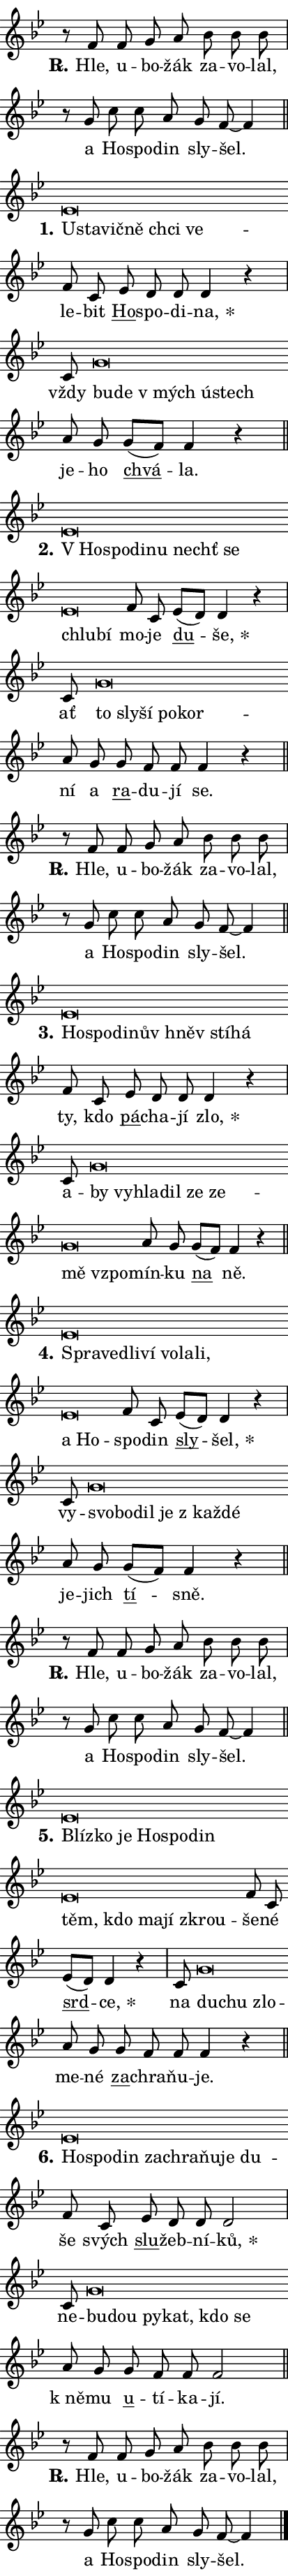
\version "2.22.1"
\header { tagline = "" }
\paper {
  indent = 0\cm
  top-margin = 0\cm
  right-margin = 0\cm
  bottom-margin = 0\cm
  left-margin = 0\cm
  paper-width = 7\cm
  page-breaking = #ly:one-page-breaking
  system-system-spacing.basic-distance = #11
  score-system-spacing.basic-distance = #11.3
  ragged-last = ##f
}


%% Author: Thomas Morley
%% https://lists.gnu.org/archive/html/lilypond-user/2020-05/msg00002.html
#(define (line-position grob)
"Returns position of @var[grob} in current system:
   @code{'start}, if at first time-step
   @code{'end}, if at last time-step
   @code{'middle} otherwise
"
  (let* ((col (ly:item-get-column grob))
         (ln (ly:grob-object col 'left-neighbor))
         (rn (ly:grob-object col 'right-neighbor))
         (col-to-check-left (if (ly:grob? ln) ln col))
         (col-to-check-right (if (ly:grob? rn) rn col))
         (break-dir-left
           (and
             (ly:grob-property col-to-check-left 'non-musical #f)
             (ly:item-break-dir col-to-check-left)))
         (break-dir-right
           (and
             (ly:grob-property col-to-check-right 'non-musical #f)
             (ly:item-break-dir col-to-check-right))))
        (cond ((eqv? 1 break-dir-left) 'start)
              ((eqv? -1 break-dir-right) 'end)
              (else 'middle))))

#(define (tranparent-at-line-position vctor)
  (lambda (grob)
  "Relying on @code{line-position} select the relevant enry from @var{vctor}.
Used to determine transparency,"
    (case (line-position grob)
      ((end) (not (vector-ref vctor 0)))
      ((middle) (not (vector-ref vctor 1)))
      ((start) (not (vector-ref vctor 2))))))

noteHeadBreakVisibility =
#(define-music-function (break-visibility)(vector?)
"Makes @code{NoteHead}s transparent relying on @var{break-visibility}"
#{
  \override NoteHead.transparent =
    #(tranparent-at-line-position break-visibility)
#})

#(define delete-ledgers-for-transparent-note-heads
  (lambda (grob)
    "Reads whether a @code{NoteHead} is transparent.
If so this @code{NoteHead} is removed from @code{'note-heads} from
@var{grob}, which is supposed to be @code{LedgerLineSpanner}.
As a result ledgers are not printed for this @code{NoteHead}"
    (let* ((nhds-array (ly:grob-object grob 'note-heads))
           (nhds-list
             (if (ly:grob-array? nhds-array)
                 (ly:grob-array->list nhds-array)
                 '()))
           ;; Relies on the transparent-property being done before
           ;; Staff.LedgerLineSpanner.after-line-breaking is executed.
           ;; This is fragile ...
           (to-keep
             (remove
               (lambda (nhd)
                 (ly:grob-property nhd 'transparent #f))
               nhds-list)))
      ;; TODO find a better method to iterate over grob-arrays, similiar
      ;; to filter/remove etc for lists
      ;; For now rebuilt from scratch
      (set! (ly:grob-object grob 'note-heads)  '())
      (for-each
        (lambda (nhd)
          (ly:pointer-group-interface::add-grob grob 'note-heads nhd))
        to-keep))))

hideNotes = {
  \noteHeadBreakVisibility #begin-of-line-visible
}
unHideNotes = {
  \noteHeadBreakVisibility #all-visible
}

% work-around for resetting accidentals
% https://lilypond.org/doc/v2.23/Documentation/notation/displaying-rhythms#unmetered-music
cadenzaMeasure = {
  \cadenzaOff
  \partial 1024 s1024
  \cadenzaOn
}

#(define-markup-command (accent layout props text) (markup?)
  "Underline accented syllable"
  (interpret-markup layout props
    #{\markup \override #'(offset . 4.3) \underline { #text }#}))

responsum = \markup \concat {
  "R" \hspace #-1.05 \path #0.1 #'((moveto 0 0.07) (lineto 0.9 0.8)) \hspace #0.05 "."
}

\layout {
    \context {
        \Staff
        \remove "Time_signature_engraver"
        \override LedgerLineSpanner.after-line-breaking = #delete-ledgers-for-transparent-note-heads
    }
    \context {
        \Voice {
            \override NoteHead.output-attributes = #'((class . "notehead"))
            \override Hairpin.height = #0.55
        }
    }
    \context {
        \Lyrics {
            \override StanzaNumber.output-attributes = #'((class . "stanzanumber"))
            \override LyricSpace.minimum-distance = #0.9
            \override LyricText.font-name = #"TeX Gyre Schola"
            \override LyricText.font-size = 1
            \override StanzaNumber.font-name = #"TeX Gyre Schola Bold"
            \override StanzaNumber.font-size = 1
        }
    }
}

% magnetic-lyrics.ily
%
%   written by
%     Jean Abou Samra <jean@abou-samra.fr>
%     Werner Lemberg <wl@gnu.org>
%
%   adapted by
%     Jiri Hon <jiri.hon@gmail.com>
%
% Version 2022-Apr-15

% https://www.mail-archive.com/lilypond-user@gnu.org/msg149350.html

#(define (Left_hyphen_pointer_engraver context)
   "Collect syllable-hyphen-syllable occurrences in lyrics and store
them in properties.  This engraver only looks to the left.  For
example, if the lyrics input is @code{foo -- bar}, it does the
following.

@itemize @bullet
@item
Set the @code{text} property of the @code{LyricHyphen} grob between
@q{foo} and @q{bar} to @code{foo}.

@item
Set the @code{left-hyphen} property of the @code{LyricText} grob with
text @q{foo} to the @code{LyricHyphen} grob between @q{foo} and
@q{bar}.
@end itemize

Use this auxiliary engraver in combination with the
@code{lyric-@/text::@/apply-@/magnetic-@/offset!} hook."
   (let ((hyphen #f)
         (text #f))
     (make-engraver
      (acknowledgers
       ((lyric-syllable-interface engraver grob source-engraver)
        (set! text grob)))
      (end-acknowledgers
       ((lyric-hyphen-interface engraver grob source-engraver)
        ;(when (not (grob::has-interface grob 'lyric-space-interface))
          (set! hyphen grob)));)
      ((stop-translation-timestep engraver)
       (when (and text hyphen)
         (ly:grob-set-object! text 'left-hyphen hyphen))
       (set! text #f)
       (set! hyphen #f)))))

#(define (lyric-text::apply-magnetic-offset! grob)
   "If the space between two syllables is less than the value in
property @code{LyricText@/.details@/.squash-threshold}, move the right
syllable to the left so that it gets concatenated with the left
syllable.

Use this function as a hook for
@code{LyricText@/.after-@/line-@/breaking} if the
@code{Left_@/hyphen_@/pointer_@/engraver} is active."
   (let ((hyphen (ly:grob-object grob 'left-hyphen #f)))
     (when hyphen
       (let ((left-text (ly:spanner-bound hyphen LEFT)))
         (when (grob::has-interface left-text 'lyric-syllable-interface)
           (let* ((common (ly:grob-common-refpoint grob left-text X))
                  (this-x-ext (ly:grob-extent grob common X))
                  (left-x-ext
                   (begin
                     ;; Trigger magnetism for left-text.
                     (ly:grob-property left-text 'after-line-breaking)
                     (ly:grob-extent left-text common X)))
                  ;; `delta` is the gap width between two syllables.
                  (delta (- (interval-start this-x-ext)
                            (interval-end left-x-ext)))
                  (details (ly:grob-property grob 'details))
                  (threshold (assoc-get 'squash-threshold details 0.2)))
             (when (< delta threshold)
               (let* (;; We have to manipulate the input text so that
                      ;; ligatures crossing syllable boundaries are not
                      ;; disabled.  For languages based on the Latin
                      ;; script this is essentially a beautification.
                      ;; However, for non-Western scripts it can be a
                      ;; necessity.
                      (lt (ly:grob-property left-text 'text))
                      (rt (ly:grob-property grob 'text))
                      (is-space (grob::has-interface hyphen 'lyric-space-interface))
                      (space (if is-space " " ""))
                      (space-markup (grob-interpret-markup grob " "))
                      (space-size (interval-length (ly:stencil-extent space-markup X)))
                      (extra-delta (if is-space space-size 0))
                      ;; Append new syllable.
                      (ltrt-space (if (and (string? lt) (string? rt))
                                (string-append lt space rt)
                                (make-concat-markup (list lt space rt))))
                      ;; Right-align `ltrt` to the right side.
                      (ltrt-space-markup (grob-interpret-markup
                               grob
                               (make-translate-markup
                                (cons (interval-length this-x-ext) 0)
                                (make-right-align-markup ltrt-space)))))
                 (begin
                   ;; Don't print `left-text`.
                   (ly:grob-set-property! left-text 'stencil #f)
                   ;; Set text and stencil (which holds all collected
                   ;; syllables so far) and shift it to the left.
                   (ly:grob-set-property! grob 'text ltrt-space)
                   (ly:grob-set-property! grob 'stencil ltrt-space-markup)
                   (ly:grob-translate-axis! grob (- (- delta extra-delta)) X))))))))))


#(define (lyric-hyphen::displace-bounds-first grob)
   ;; Make very sure this callback isn't triggered too early.
   (let ((left (ly:spanner-bound grob LEFT))
         (right (ly:spanner-bound grob RIGHT)))
     (ly:grob-property left 'after-line-breaking)
     (ly:grob-property right 'after-line-breaking)
     (ly:lyric-hyphen::print grob)))

squashThreshold = #0.4

\layout {
  \context {
    \Lyrics
    \consists #Left_hyphen_pointer_engraver
    \override LyricText.after-line-breaking =
      #lyric-text::apply-magnetic-offset!
    \override LyricHyphen.stencil = #lyric-hyphen::displace-bounds-first
    \override LyricText.details.squash-threshold = \squashThreshold
    \override LyricHyphen.minimum-distance = 0
    \override LyricHyphen.minimum-length = \squashThreshold
  }
}

squash = \override LyricText.details.squash-threshold = 9999
unSquash = \override LyricText.details.squash-threshold = \squashThreshold

left = \override LyricText.self-alignment-X = #LEFT
unLeft = \revert LyricText.self-alignment-X

starOffset = #(lambda (grob) 
                (let ((x_offset (ly:self-alignment-interface::aligned-on-x-parent grob)))
                  (if (= x_offset 0) 0 (+ x_offset 1.2))))

star = #(define-music-function (syllable)(string?)
"Append star separator at the end of a syllable"
#{
  \once \override LyricText.X-offset = #starOffset
  \lyricmode { \markup {
    #syllable
    \override #'((font-name . "TeX Gyre Schola Bold")) \hspace #0.2 \lower #0.65 \larger "*"
  } }
#})

starAccent = #(define-music-function (syllable)(string?)
"Append star separator at the end of a syllable and make accent"
#{
  \once \override LyricText.X-offset = #starOffset
  \lyricmode { \markup {
    \accent #syllable
    \override #'((font-name . "TeX Gyre Schola Bold")) \hspace #0.2 \lower #0.65 \larger "*"
  } }
#})

breath = #(define-music-function (syllable)(string?)
"Append breathing indicator at the end of a syllable"
#{
  \lyricmode { \markup { #syllable "+" } }
#})

optionalBreath = #(define-music-function (syllable)(string?)
"Append optional breathing indicator at the end of a syllable"
#{
  \lyricmode { \markup { #syllable "(+)" } }
#})


\score {
    <<
        \new Voice = "melody" { \cadenzaOn \key bes \major \relative { r8 f' f g a bes bes bes \cadenzaMeasure \bar "|" r g c c a g f~ f4 \cadenzaMeasure \bar "||" \break } }
        \new Lyrics \lyricsto "melody" { \lyricmode { \set stanza = \responsum
Hle, u -- bo -- žák za -- vo -- lal, a Ho -- spo -- din sly -- šel. } }
    >>
    \layout {}
}

\score {
    <<
        \new Voice = "melody" { \cadenzaOn \key bes \major \relative { es'\breve*1/16 \hideNotes \breve*1/16 \bar "" \breve*1/16 \bar "" \breve*1/16 \bar "" \breve*1/16 \breve*1/16 \bar "" \unHideNotes f8 c \bar "" es d d d4 r \cadenzaMeasure \bar "|" c8 g'\breve*1/16 \hideNotes \breve*1/16 \bar "" \breve*1/16 \bar "" \breve*1/16 \breve*1/16 \bar "" \unHideNotes a8 g \bar "" g[( f)] f4 r \cadenzaMeasure \bar "||" \break } }
        \new Lyrics \lyricsto "melody" { \lyricmode { \set stanza = "1."
\left U -- \squash sta -- vič -- ně chci ve -- \unLeft \unSquash le -- bit \markup \accent Ho -- spo -- di -- \star na, vždy \left bu -- \squash de "v mých" ú -- stech \unLeft \unSquash je -- ho \markup \accent chvá -- la. } }
    >>
    \layout {}
}

\score {
    <<
        \new Voice = "melody" { \cadenzaOn \key bes \major \relative { es'\breve*1/16 \hideNotes \breve*1/16 \bar "" \breve*1/16 \bar "" \breve*1/16 \bar "" \breve*1/16 \bar "" \breve*1/16 \bar "" \breve*1/16 \breve*1/16 \bar "" \unHideNotes f8 c \bar "" es[( d)] d4 r \cadenzaMeasure \bar "|" c8 g'\breve*1/16 \hideNotes \breve*1/16 \bar "" \breve*1/16 \bar "" \breve*1/16 \breve*1/16 \bar "" \unHideNotes a8 g \bar "" g f f f4 r \cadenzaMeasure \bar "||" \break } }
        \new Lyrics \lyricsto "melody" { \lyricmode { \set stanza = "2."
\left "V Ho" -- \squash spo -- di -- nu nechť se chlu -- bí \unLeft \unSquash mo -- je \markup \accent du -- \star še, ať \left to \squash sly -- ší po -- kor -- \unLeft \unSquash ní a \markup \accent ra -- du -- jí se. } }
    >>
    \layout {}
}

\score {
    <<
        \new Voice = "melody" { \cadenzaOn \key bes \major \relative { r8 f' f g a bes bes bes \cadenzaMeasure \bar "|" r g c c a g f~ f4 \cadenzaMeasure \bar "||" \break } }
        \new Lyrics \lyricsto "melody" { \lyricmode { \set stanza = \responsum
Hle, u -- bo -- žák za -- vo -- lal, a Ho -- spo -- din sly -- šel. } }
    >>
    \layout {}
}

\score {
    <<
        \new Voice = "melody" { \cadenzaOn \key bes \major \relative { es'\breve*1/16 \hideNotes \breve*1/16 \bar "" \breve*1/16 \bar "" \breve*1/16 \bar "" \breve*1/16 \bar "" \breve*1/16 \breve*1/16 \bar "" \unHideNotes f8 c \bar "" es d d d4 r \cadenzaMeasure \bar "|" c8 g'\breve*1/16 \hideNotes \breve*1/16 \bar "" \breve*1/16 \bar "" \breve*1/16 \bar "" \breve*1/16 \bar "" \breve*1/16 \bar "" \breve*1/16 \breve*1/16 \bar "" \unHideNotes a8 g \bar "" g[( f)] f4 r \cadenzaMeasure \bar "||" \break } }
        \new Lyrics \lyricsto "melody" { \lyricmode { \set stanza = "3."
\left Ho -- \squash spo -- di -- nův hněv stí -- há \unLeft \unSquash ty, kdo \markup \accent pá -- cha -- jí \star zlo, a -- \left by \squash vy -- hla -- dil ze ze -- mě vzpo -- \unLeft \unSquash mín -- ku \markup \accent na ně. } }
    >>
    \layout {}
}

\score {
    <<
        \new Voice = "melody" { \cadenzaOn \key bes \major \relative { es'\breve*1/16 \hideNotes \breve*1/16 \bar "" \breve*1/16 \bar "" \breve*1/16 \bar "" \breve*1/16 \bar "" \breve*1/16 \bar "" \breve*1/16 \bar "" \breve*1/16 \breve*1/16 \bar "" \unHideNotes f8 c \bar "" es[( d)] d4 r \cadenzaMeasure \bar "|" c8 g'\breve*1/16 \hideNotes \breve*1/16 \bar "" \breve*1/16 \bar "" \breve*1/16 \bar "" \breve*1/16 \breve*1/16 \bar "" \unHideNotes a8 g \bar "" g[( f)] f4 r \cadenzaMeasure \bar "||" \break } }
        \new Lyrics \lyricsto "melody" { \lyricmode { \set stanza = "4."
\left Spra -- \squash ve -- dli -- ví vo -- la -- li, a Ho -- \unLeft \unSquash spo -- din \markup \accent sly -- \star šel, vy -- \left svo -- \squash bo -- dil je "z kaž" -- dé \unLeft \unSquash je -- jich \markup \accent tí -- sně. } }
    >>
    \layout {}
}

\score {
    <<
        \new Voice = "melody" { \cadenzaOn \key bes \major \relative { r8 f' f g a bes bes bes \cadenzaMeasure \bar "|" r g c c a g f~ f4 \cadenzaMeasure \bar "||" \break } }
        \new Lyrics \lyricsto "melody" { \lyricmode { \set stanza = \responsum
Hle, u -- bo -- žák za -- vo -- lal, a Ho -- spo -- din sly -- šel. } }
    >>
    \layout {}
}

\score {
    <<
        \new Voice = "melody" { \cadenzaOn \key bes \major \relative { es'\breve*1/16 \hideNotes \breve*1/16 \bar "" \breve*1/16 \bar "" \breve*1/16 \bar "" \breve*1/16 \bar "" \breve*1/16 \bar "" \breve*1/16 \bar "" \breve*1/16 \bar "" \breve*1/16 \bar "" \breve*1/16 \breve*1/16 \bar "" \unHideNotes f8 c \bar "" es[( d)] d4 r \cadenzaMeasure \bar "|" c8 g'\breve*1/16 \hideNotes \breve*1/16 \breve*1/16 \bar "" \unHideNotes a8 g \bar "" g f f f4 r \cadenzaMeasure \bar "||" \break } }
        \new Lyrics \lyricsto "melody" { \lyricmode { \set stanza = "5."
\left Blíz -- \squash ko je Ho -- spo -- din těm, kdo ma -- jí zkrou -- \unLeft \unSquash še -- né \markup \accent srd -- \star ce, na \left du -- \squash chu zlo -- \unLeft \unSquash me -- né \markup \accent za -- chra -- ňu -- je. } }
    >>
    \layout {}
}

\score {
    <<
        \new Voice = "melody" { \cadenzaOn \key bes \major \relative { es'\breve*1/16 \hideNotes \breve*1/16 \bar "" \breve*1/16 \bar "" \breve*1/16 \bar "" \breve*1/16 \bar "" \breve*1/16 \bar "" \breve*1/16 \breve*1/16 \bar "" \unHideNotes f8 c \bar "" es d d d2 \cadenzaMeasure \bar "|" c8 g'\breve*1/16 \hideNotes \breve*1/16 \bar "" \breve*1/16 \bar "" \breve*1/16 \bar "" \breve*1/16 \breve*1/16 \bar "" \unHideNotes a8 g \bar "" g f f f2 \cadenzaMeasure \bar "||" \break } }
        \new Lyrics \lyricsto "melody" { \lyricmode { \set stanza = "6."
\left Ho -- \squash spo -- din za -- chra -- ňu -- je du -- \unLeft \unSquash še svých \markup \accent slu -- žeb -- ní -- \star ků, ne -- \left bu -- \squash dou py -- kat, kdo se \unLeft \unSquash "k ně" -- mu \markup \accent u -- tí -- ka -- jí. } }
    >>
    \layout {}
}

\score {
    <<
        \new Voice = "melody" { \cadenzaOn \key bes \major \relative { r8 f' f g a bes bes bes \cadenzaMeasure \bar "|" r g c c a g f~ f4 \cadenzaMeasure \bar "||" \break } \bar "|." }
        \new Lyrics \lyricsto "melody" { \lyricmode { \set stanza = \responsum
Hle, u -- bo -- žák za -- vo -- lal, a Ho -- spo -- din sly -- šel. } }
    >>
    \layout {}
}
